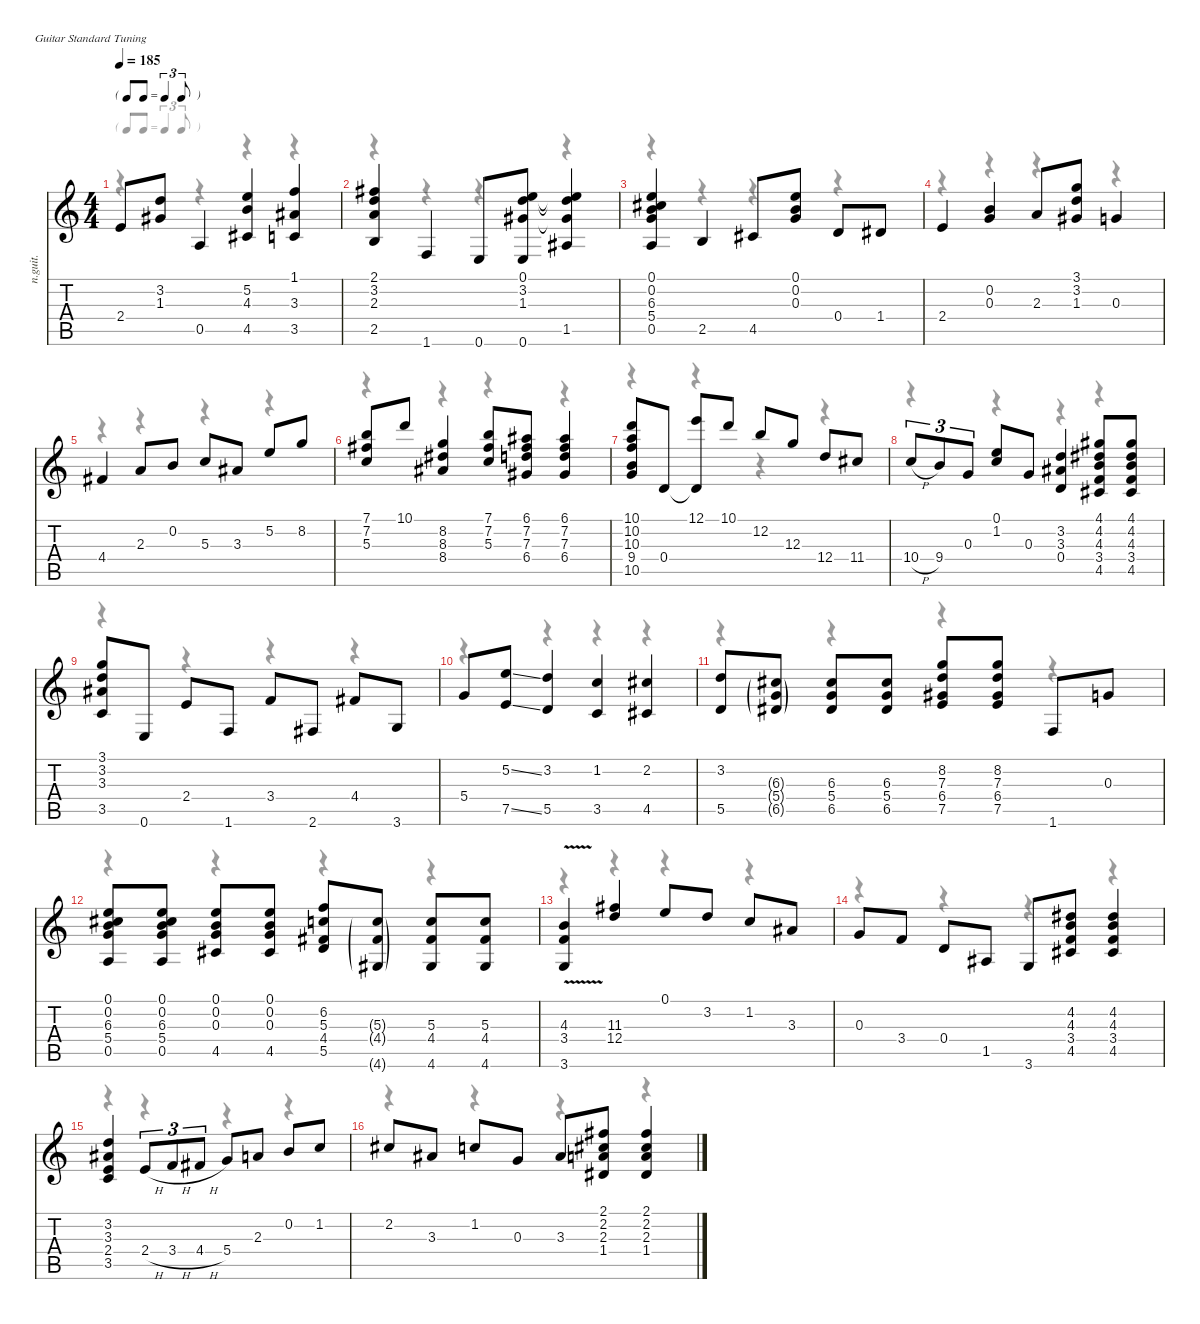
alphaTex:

\defaultSystemsLayout 4
\hideDynamics
\bracketExtendMode nobrackets
\otherSystemsTrackNameOrientation horizontal
\track ("Track 1" "n.guit.") {instrument acousticguitarnylon}
\staff {score tabs}
\tuning (E4 B3 G3 D3 A2 E2)
\voice
\ts (4 4)
\tf triplet8th
\tempo 185
\clef g2
\ks c
2.4.8{dy f beam Up} (3.2 1.3{acc #}).8{beam Up} 0.5.4{beam Up} (5.2 4.3 4.5{acc #}).4{beam Up} (1.1 3.3{acc #} 3.5).4{beam Up} |
(2.1{acc #} 3.2 2.3 2.5).4{beam Up} 1.6.4{beam Up} 0.6.8{beam Up} (0.1 3.2 1.3{acc #} 0.6).8{beam Up} (0.1{t} 3.2{t} 1.3{t acc #} 1.5{acc #}).4{beam Up} |
(0.1 0.2 6.3{acc #} 5.4 0.5).4{beam Up} 2.5.4{beam Up} 4.5{acc #}.8{beam Up} (0.1 0.2 0.3).8{beam Up} 0.4.8{beam Up} 1.4{acc #}.8{beam Up} |
2.4.4{beam Up} (0.2 0.3).4{beam Up} 2.3.8{beam Up} (3.1 3.2 1.3{acc #}).8{beam Up} 0.3.4{beam Up} |
4.4{acc #}.4{beam Up} 2.3.8{beam Up} 0.2.8{beam Up} 5.3.8{beam Up} 3.3{acc #}.8{beam Up} 5.2.8{beam Up} 8.2.8{beam Up} |
(7.1 7.2{acc #} 5.3).8{beam Up} 10.1.8{beam Up} (8.2 8.3{acc #} 8.4{acc #}).4{beam Up} (7.1 7.2{acc #} 5.3).8{beam Up} (6.1{acc #} 7.2{acc #} 7.3 6.4{acc #}).8{beam Up} (6.1{acc #} 7.2{acc #} 7.3 6.4{acc #}).4{beam Up} |
(10.1 10.2 10.3 9.4 10.5).8{beam Up} 0.4.8{beam Up} (12.1 0.4{t}).8{beam Up} 10.1.8{beam Up} 12.2.8{beam Up} 12.3.8{beam Up} 12.4.8{beam Up} 11.4{acc #}.8{beam Up} |
10.4{h}.8{tu (3 2) beam Up} 9.4.8{tu (3 2) beam Up} 0.3.8{tu (3 2) beam Up} (0.1 1.2).8{beam Up} 0.3.8{beam Up} (3.2 3.3{acc #} 0.4).4{beam Up} (4.1{acc #} 4.2{acc #} 4.3 3.4 4.5{acc #}).8{beam Up} (4.1{acc #} 4.2{acc #} 4.3 3.4 4.5{acc #}).8{beam Up} |
(3.1 3.2 3.3{acc #} 3.5).8{beam Up} 0.6.8{beam Up} 2.4.8{beam Up} 1.6.8{beam Up} 3.4.8{beam Up} 2.6{acc #}.8{beam Up} 4.4{acc #}.8{beam Up} 3.6.8{beam Up} |
5.4.8{beam Up} (5.2{ss} 7.5{ss}).8{beam Up} (3.2 5.5).4{beam Up} (1.2 3.5).4{beam Up} (2.2{acc #} 4.5{acc #}).4{beam Up} |
(3.2 5.5).8{beam Up} (6.3{g acc #} 5.4{g} 6.5{g acc #}).8{dy mf beam Up} (6.3{acc #} 5.4 6.5{acc #}).8{dy f beam Up} (6.3{acc #} 5.4 6.5{acc #}).8{beam Up} (8.2 7.3 6.4{acc #} 7.5).8{beam Up} (8.2 7.3 6.4{acc #} 7.5).8{beam Up} 1.6.8{beam Up} 0.3.8{beam Up} |
(0.1 0.2 6.3{acc #} 5.4 0.5).8{beam Up} (0.1 0.2 6.3{acc #} 5.4 0.5).8{beam Up} (0.1 0.2 0.3 4.5{acc #}).8{beam Up} (0.1 0.2 0.3 4.5{acc #}).8{beam Up} (6.2 5.3 4.4{acc #} 5.5).8{beam Up} (5.3{g} 4.4{g acc #} 4.6{g acc #}).8{dy mf beam Up} (5.3 4.4{acc #} 4.6{acc #}).8{dy f beam Up} (5.3 4.4{acc #} 4.6{acc #}).8{beam Up} |
(4.3{v} 3.4{v} 3.6{v}).4{beam Up} (11.3{acc #} 12.4).4{beam Up} 0.1.8{beam Up} 3.2.8{beam Up} 1.2.8{beam Up} 3.3{acc #}.8{beam Up} |
0.3.8{beam Up} 3.4.8{beam Up} 0.4.8{beam Up} 1.5{acc #}.8{beam Up} 3.6.8{beam Up} (4.2{acc #} 4.3 3.4 4.5{acc #}).8{beam Up} (4.2{acc #} 4.3 3.4 4.5{acc #}).4{beam Up} |
(3.2 3.3{acc #} 2.4 3.5).4{beam Up} 2.4{h}.8{tu (3 2) beam Up} 3.4{h}.8{tu (3 2) beam Up} 4.4{h acc #}.8{tu (3 2) beam Up} 5.4.8{beam Up} 2.3.8{beam Up} 0.2.8{beam Up} 1.2.8{beam Up} |
2.2{acc #}.8{beam Up} 3.3{acc #}.8{beam Up} 1.2.8{beam Up} 0.3.8{beam Up} 3.3{acc #}.8{beam Up} (2.1{acc #} 2.2{acc #} 2.3 1.4{acc #}).8{beam Up} (2.1{acc #} 2.2{acc #} 2.3 1.4{acc #}).4{beam Up}
\voice
\clef g2
\ottava regular
\simile none
\ks c
r.4{dy mf beam Down} r.4{beam Down} r.4{beam Down} r.4{beam Down} |
r.4{beam Down} r.4{beam Down} r.4{beam Down} r.4{beam Down} |
r.4{beam Down} r.4{beam Down} r.4{beam Down} r.4{beam Down} |
r.4{beam Down} r.4{beam Down} r.4{beam Down} r.4{beam Down} |
r.4{beam Down} r.4{beam Down} r.4{beam Down} r.4{beam Down} |
r.4{beam Down} r.4{beam Down} r.4{beam Down} r.4{beam Down} |
r.4{beam Down} r.4{beam Down} r.4{beam Down} r.4{beam Down} |
r.4{beam Down} r.4{beam Down} r.4{beam Down} r.4{beam Down} |
r.4{beam Down} r.4{beam Down} r.4{beam Down} r.4{beam Down} |
r.4{beam Down} r.4{beam Down} r.4{beam Down} r.4{beam Down} |
r.4{beam Down} r.4{beam Down} r.4{beam Down} r.4{beam Down} |
r.4{beam Down} r.4{beam Down} r.4{beam Down} r.4{beam Down} |
r.4{beam Down} r.4{beam Down} r.4{beam Down} r.4{beam Down} |
r.4{beam Down} r.4{beam Down} r.4{beam Down} r.4{beam Down} |
r.4{beam Down} r.4{beam Down} r.4{beam Down} r.4{beam Down} |
r.4{beam Down} r.4{beam Down} r.4{beam Down} r.4{beam Down}
